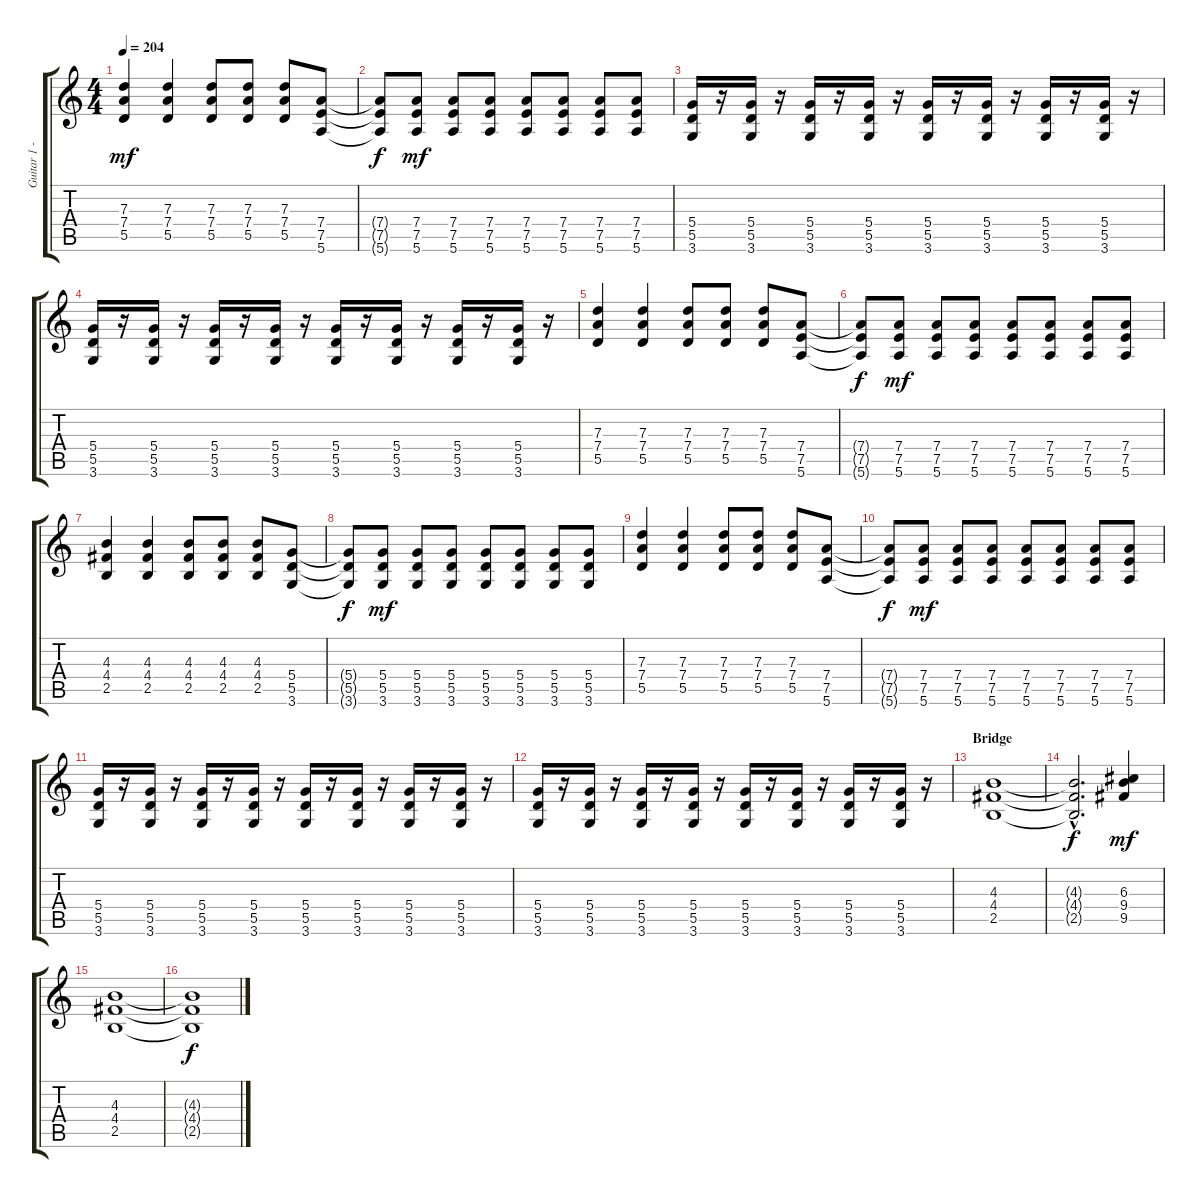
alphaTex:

\track ("Guitar 1 - Mathias" "Guitar 1 -") {instrument distortionguitar}
\staff {score tabs}
\tuning (E4 B3 G3 D3 A2 E2) {hide}
\ts (4 4)
\tempo 204
\clef g2
\ks c
(7.3 7.4 5.5).4{dy mf} (7.3 7.4 5.5).4 (7.3 7.4 5.5).8 (7.3 7.4 5.5).8 (7.3 7.4 5.5).8 (7.4 7.5 5.6).8 |
(7.4{t} 7.5{t} 5.6{t}).8{dy f} (7.4 7.5 5.6).8{dy mf} (7.4 7.5 5.6).8 (7.4 7.5 5.6).8 (7.4 7.5 5.6).8 (7.4 7.5 5.6).8 (7.4 7.5 5.6).8 (7.4 7.5 5.6).8 |
(5.4 5.5 3.6).16 r.16 (5.4 5.5 3.6).16 r.16 (5.4 5.5 3.6).16 r.16 (5.4 5.5 3.6).16 r.16 (5.4 5.5 3.6).16 r.16 (5.4 5.5 3.6).16 r.16 (5.4 5.5 3.6).16 r.16 (5.4 5.5 3.6).16 r.16 |
(5.4 5.5 3.6).16 r.16 (5.4 5.5 3.6).16 r.16 (5.4 5.5 3.6).16 r.16 (5.4 5.5 3.6).16 r.16 (5.4 5.5 3.6).16 r.16 (5.4 5.5 3.6).16 r.16 (5.4 5.5 3.6).16 r.16 (5.4 5.5 3.6).16 r.16 |
(7.3 7.4 5.5).4 (7.3 7.4 5.5).4 (7.3 7.4 5.5).8 (7.3 7.4 5.5).8 (7.3 7.4 5.5).8 (7.4 7.5 5.6).8 |
(7.4{t} 7.5{t} 5.6{t}).8{dy f} (7.4 7.5 5.6).8{dy mf} (7.4 7.5 5.6).8 (7.4 7.5 5.6).8 (7.4 7.5 5.6).8 (7.4 7.5 5.6).8 (7.4 7.5 5.6).8 (7.4 7.5 5.6).8 |
(4.3 4.4 2.5).4 (4.3 4.4 2.5).4 (4.3 4.4 2.5).8 (4.3 4.4 2.5).8 (4.3 4.4 2.5).8 (5.4 5.5 3.6).8 |
(5.4{t} 5.5{t} 3.6{t}).8{dy f} (5.4 5.5 3.6).8{dy mf} (5.4 5.5 3.6).8 (5.4 5.5 3.6).8 (5.4 5.5 3.6).8 (5.4 5.5 3.6).8 (5.4 5.5 3.6).8 (5.4 5.5 3.6).8 |
(7.3 7.4 5.5).4 (7.3 7.4 5.5).4 (7.3 7.4 5.5).8 (7.3 7.4 5.5).8 (7.3 7.4 5.5).8 (7.4 7.5 5.6).8 |
(7.4{t} 7.5{t} 5.6{t}).8{dy f} (7.4 7.5 5.6).8{dy mf} (7.4 7.5 5.6).8 (7.4 7.5 5.6).8 (7.4 7.5 5.6).8 (7.4 7.5 5.6).8 (7.4 7.5 5.6).8 (7.4 7.5 5.6).8 |
(5.4 5.5 3.6).16 r.16 (5.4 5.5 3.6).16 r.16 (5.4 5.5 3.6).16 r.16 (5.4 5.5 3.6).16 r.16 (5.4 5.5 3.6).16 r.16 (5.4 5.5 3.6).16 r.16 (5.4 5.5 3.6).16 r.16 (5.4 5.5 3.6).16 r.16 |
(5.4 5.5 3.6).16 r.16 (5.4 5.5 3.6).16 r.16 (5.4 5.5 3.6).16 r.16 (5.4 5.5 3.6).16 r.16 (5.4 5.5 3.6).16 r.16 (5.4 5.5 3.6).16 r.16 (5.4 5.5 3.6).16 r.16 (5.4 5.5 3.6).16 r.16 |
\section ("" "Bridge")
(4.3 4.4 2.5).1 |
(4.3{hac t} 4.4{hac t} 2.5{hac t}).2{d dy f} (6.3 9.4 9.5).4{dy mf} |
(4.3 4.4 2.5).1 |
(4.3{t} 4.4{t} 2.5{t}).1{dy f}
